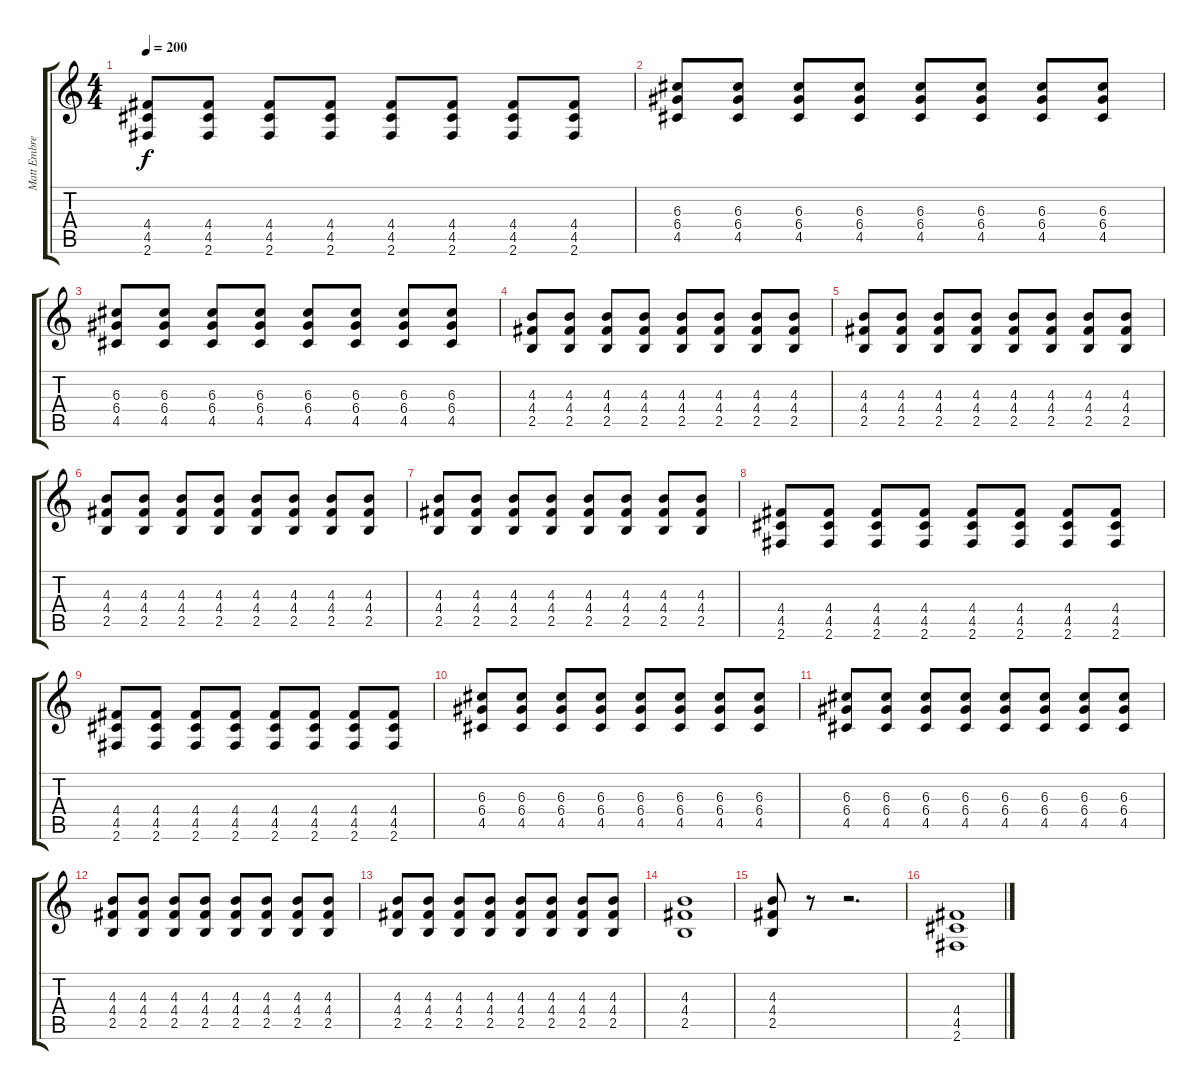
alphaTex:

\track ("Matt Embree" "Matt Embre") {instrument acousticguitarsteel}
\staff {score tabs}
\tuning (E4 B3 G3 D3 A2 E2) {hide}
\ts (4 4)
\tempo 200
\clef g2
\ks c
(4.4 4.5 2.6).8{dy f} (4.4 4.5 2.6).8 (4.4 4.5 2.6).8 (4.4 4.5 2.6).8 (4.4 4.5 2.6).8 (4.4 4.5 2.6).8 (4.4 4.5 2.6).8 (4.4 4.5 2.6).8 |
(6.3 6.4 4.5).8 (6.3 6.4 4.5).8 (6.3 6.4 4.5).8 (6.3 6.4 4.5).8 (6.3 6.4 4.5).8 (6.3 6.4 4.5).8 (6.3 6.4 4.5).8 (6.3 6.4 4.5).8 |
(6.3 6.4 4.5).8 (6.3 6.4 4.5).8 (6.3 6.4 4.5).8 (6.3 6.4 4.5).8 (6.3 6.4 4.5).8 (6.3 6.4 4.5).8 (6.3 6.4 4.5).8 (6.3 6.4 4.5).8 |
(4.3 4.4 2.5).8 (4.3 4.4 2.5).8 (4.3 4.4 2.5).8 (4.3 4.4 2.5).8 (4.3 4.4 2.5).8 (4.3 4.4 2.5).8 (4.3 4.4 2.5).8 (4.3 4.4 2.5).8 |
(4.3 4.4 2.5).8 (4.3 4.4 2.5).8 (4.3 4.4 2.5).8 (4.3 4.4 2.5).8 (4.3 4.4 2.5).8 (4.3 4.4 2.5).8 (4.3 4.4 2.5).8 (4.3 4.4 2.5).8 |
(4.3 4.4 2.5).8 (4.3 4.4 2.5).8 (4.3 4.4 2.5).8 (4.3 4.4 2.5).8 (4.3 4.4 2.5).8 (4.3 4.4 2.5).8 (4.3 4.4 2.5).8 (4.3 4.4 2.5).8 |
(4.3 4.4 2.5).8 (4.3 4.4 2.5).8 (4.3 4.4 2.5).8 (4.3 4.4 2.5).8 (4.3 4.4 2.5).8 (4.3 4.4 2.5).8 (4.3 4.4 2.5).8 (4.3 4.4 2.5).8 |
(4.4 4.5 2.6).8 (4.4 4.5 2.6).8 (4.4 4.5 2.6).8 (4.4 4.5 2.6).8 (4.4 4.5 2.6).8 (4.4 4.5 2.6).8 (4.4 4.5 2.6).8 (4.4 4.5 2.6).8 |
(4.4 4.5 2.6).8 (4.4 4.5 2.6).8 (4.4 4.5 2.6).8 (4.4 4.5 2.6).8 (4.4 4.5 2.6).8 (4.4 4.5 2.6).8 (4.4 4.5 2.6).8 (4.4 4.5 2.6).8 |
(6.3 6.4 4.5).8 (6.3 6.4 4.5).8 (6.3 6.4 4.5).8 (6.3 6.4 4.5).8 (6.3 6.4 4.5).8 (6.3 6.4 4.5).8 (6.3 6.4 4.5).8 (6.3 6.4 4.5).8 |
(6.3 6.4 4.5).8 (6.3 6.4 4.5).8 (6.3 6.4 4.5).8 (6.3 6.4 4.5).8 (6.3 6.4 4.5).8 (6.3 6.4 4.5).8 (6.3 6.4 4.5).8 (6.3 6.4 4.5).8 |
(4.3 4.4 2.5).8 (4.3 4.4 2.5).8 (4.3 4.4 2.5).8 (4.3 4.4 2.5).8 (4.3 4.4 2.5).8 (4.3 4.4 2.5).8 (4.3 4.4 2.5).8 (4.3 4.4 2.5).8 |
(4.3 4.4 2.5).8 (4.3 4.4 2.5).8 (4.3 4.4 2.5).8 (4.3 4.4 2.5).8 (4.3 4.4 2.5).8 (4.3 4.4 2.5).8 (4.3 4.4 2.5).8 (4.3 4.4 2.5).8 |
(4.3 4.4 2.5).1 |
(4.3 4.4 2.5).8 r.8 r.2{d} |
(4.4 4.5 2.6).1
